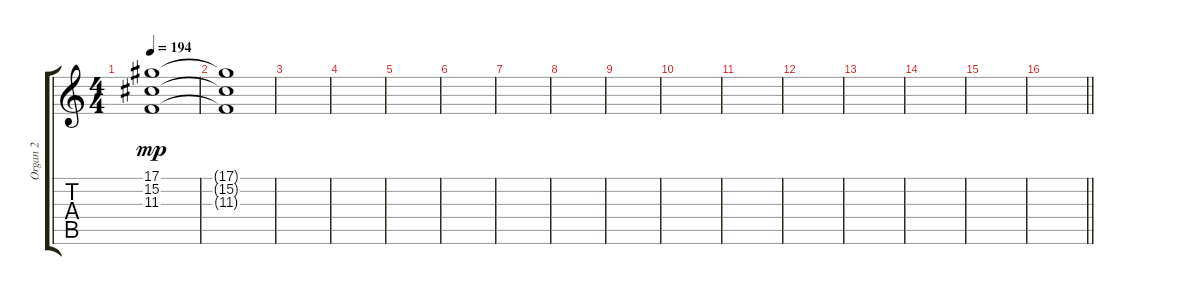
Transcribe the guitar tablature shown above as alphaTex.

\track ("Organ 2" "Organ 2") {instrument stringensemble1}
\staff {score tabs}
\tuning (Eb4 Bb3 Gb3 Db3 Ab2 Eb2) {hide}
\ts (4 4)
\tempo 194
\clef g2
\ks c
(17.1 15.2 11.3).1{dy mp} |
(17.1{t} 15.2{t} 11.3{t}).1 |
|
|
|
|
|
|
|
|
|
|
|
|
|
\barLineRight lightlight
